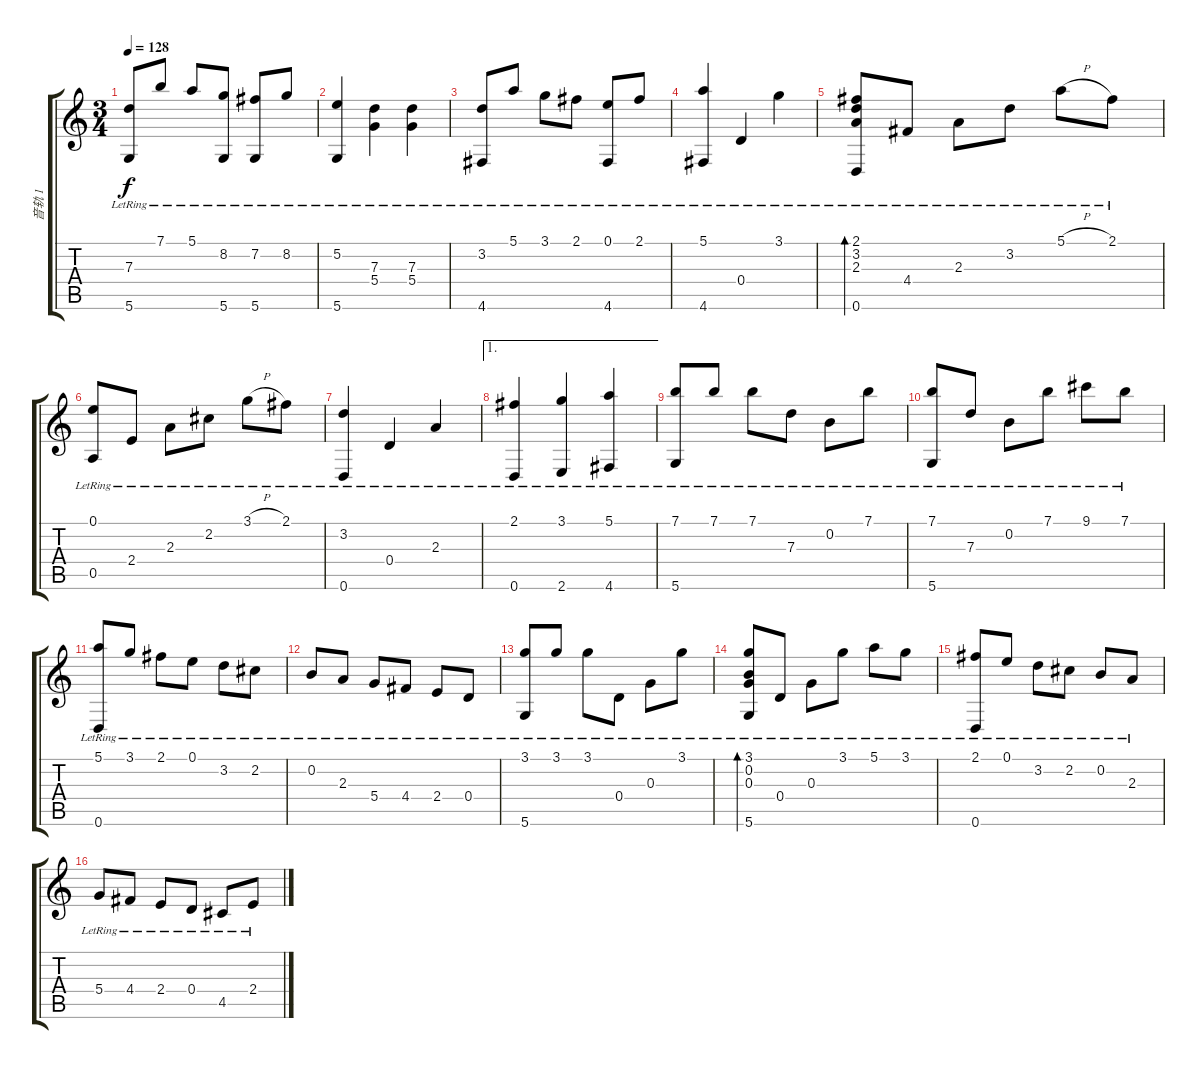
\track ("音轨 1" "音轨 1") {instrument acousticguitarsteel}
\staff {score tabs}
\tuning (E4 B3 G3 D3 A2 D2) {hide}
\ts (3 4)
\tempo 128
\clef g2
\ks c
(7.3{lr} 5.6{lr}).8{dy f} 7.1{lr}.8 5.1{lr}.8 (8.2{lr} 5.6{lr}).8 (7.2{lr} 5.6{lr}).8 8.2{lr}.8 |
(5.2{lr} 5.6{lr}).4 (7.3{lr} 5.4{lr}).4 (7.3{lr} 5.4{lr}).4 |
(3.2{lr} 4.6{lr}).8 5.1{lr}.8 3.1{lr}.8 2.1{lr}.8 (0.1{lr} 4.6{lr}).8 2.1{lr}.8 |
(5.1{lr} 4.6{lr}).4 0.4{lr}.4 3.1{lr}.4 |
(2.1{lr} 3.2{lr} 2.3{lr} 0.6{lr}).8{bd 480} 4.4{lr}.8 2.3{lr}.8 3.2{lr}.8 5.1{h lr}.8 2.1{lr}.8 |
(0.1{lr} 0.5{lr}).8 2.4{lr}.8 2.3{lr}.8 2.2{lr}.8 3.1{h lr}.8 2.1{lr}.8 |
(3.2{lr} 0.6{lr}).4 0.4{lr}.4 2.3{lr}.4 |
\ae 1
(2.1{lr} 0.6{lr}).4 (3.1{lr} 2.6{lr}).4 (5.1{lr} 4.6{lr}).4 |
(7.1{lr} 5.6{lr}).8 7.1{lr}.8 7.1{lr}.8 7.3{lr}.8 0.2{lr}.8 7.1{lr}.8 |
(7.1{lr} 5.6{lr}).8 7.3{lr}.8 0.2{lr}.8 7.1{lr}.8 9.1{lr}.8 7.1{lr}.8 |
(5.1{lr} 0.6{lr}).8 3.1{lr}.8 2.1{lr}.8 0.1{lr}.8 3.2{lr}.8 2.2{lr}.8 |
0.2{lr}.8 2.3{lr}.8 5.4{lr}.8 4.4{lr}.8 2.4{lr}.8 0.4{lr}.8 |
(3.1{lr} 5.6{lr}).8 3.1{lr}.8 3.1{lr}.8 0.4{lr}.8 0.3{lr}.8 3.1{lr}.8 |
(3.1{lr} 0.2{lr} 0.3{lr} 5.6{lr}).8{bd 480} 0.4{lr}.8 0.3{lr}.8 3.1{lr}.8 5.1{lr}.8 3.1{lr}.8 |
(2.1{lr} 0.6{lr}).8 0.1{lr}.8 3.2{lr}.8 2.2{lr}.8 0.2{lr}.8 2.3{lr}.8 |
5.4{lr}.8 4.4{lr}.8 2.4{lr}.8 0.4{lr}.8 4.5{lr}.8 2.4{lr}.8
